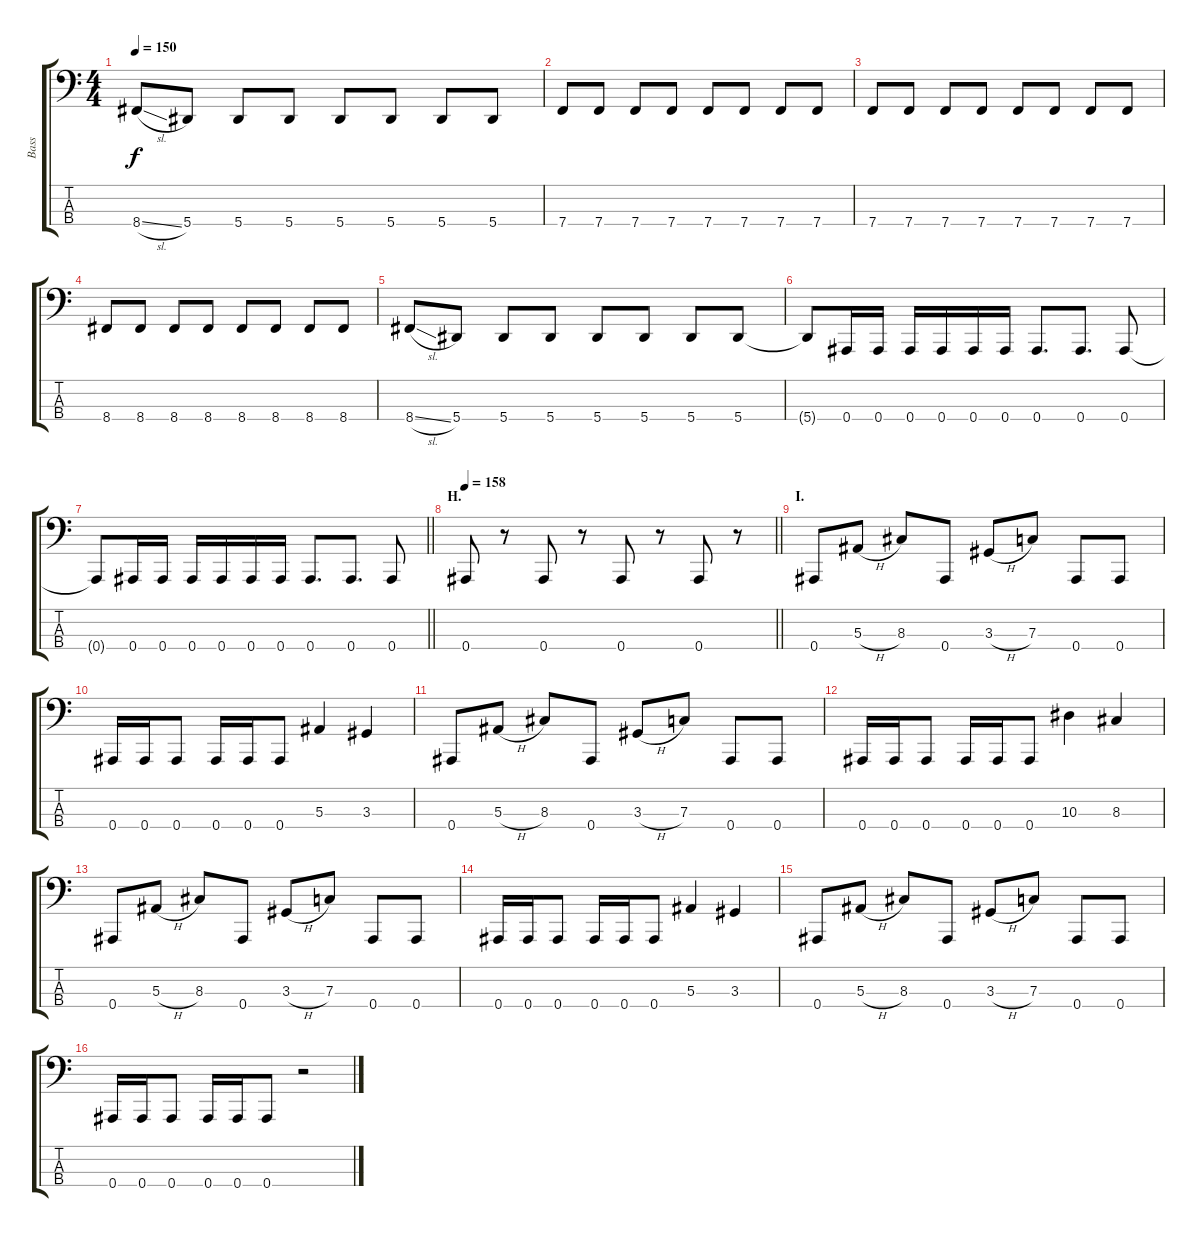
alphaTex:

\track ("Bass" "Bass") {instrument electricbasspick}
\staff {score tabs}
\tuning (Eb2 Bb1 F1 Bb0) {hide}
\ts (4 4)
\tempo 150
\clef f4
\ks c
8.4{sl}.8{dy f} 5.4.8 5.4.8 5.4.8 5.4.8 5.4.8 5.4.8 5.4.8 |
7.4.8 7.4.8 7.4.8 7.4.8 7.4.8 7.4.8 7.4.8 7.4.8 |
7.4.8 7.4.8 7.4.8 7.4.8 7.4.8 7.4.8 7.4.8 7.4.8 |
8.4.8 8.4.8 8.4.8 8.4.8 8.4.8 8.4.8 8.4.8 8.4.8 |
8.4{sl}.8 5.4.8 5.4.8 5.4.8 5.4.8 5.4.8 5.4.8 5.4.8 |
5.4{t}.8 0.4.16 0.4.16 0.4.16 0.4.16 0.4.16 0.4.16 0.4.8{d} 0.4.8{d} 0.4.8 |
\barLineRight lightlight
0.4{t}.8 0.4.16 0.4.16 0.4.16 0.4.16 0.4.16 0.4.16 0.4.8{d} 0.4.8{d} 0.4.8 |
\section ("" "H.")
\tempo 158
\barLineRight lightlight
0.4.8 r.8 0.4.8 r.8 0.4.8 r.8 0.4.8 r.8 |
\section ("" "I.")
0.4.8 5.3{h}.8 8.3.8 0.4.8 3.3{h}.8 7.3.8 0.4.8 0.4.8 |
0.4.16 0.4.16 0.4.8 0.4.16 0.4.16 0.4.8 5.3.4 3.3.4 |
0.4.8 5.3{h}.8 8.3.8 0.4.8 3.3{h}.8 7.3.8 0.4.8 0.4.8 |
0.4.16 0.4.16 0.4.8 0.4.16 0.4.16 0.4.8 10.3.4 8.3.4 |
0.4.8 5.3{h}.8 8.3.8 0.4.8 3.3{h}.8 7.3.8 0.4.8 0.4.8 |
0.4.16 0.4.16 0.4.8 0.4.16 0.4.16 0.4.8 5.3.4 3.3.4 |
0.4.8 5.3{h}.8 8.3.8 0.4.8 3.3{h}.8 7.3.8 0.4.8 0.4.8 |
0.4.16 0.4.16 0.4.8 0.4.16 0.4.16 0.4.8 r.2
